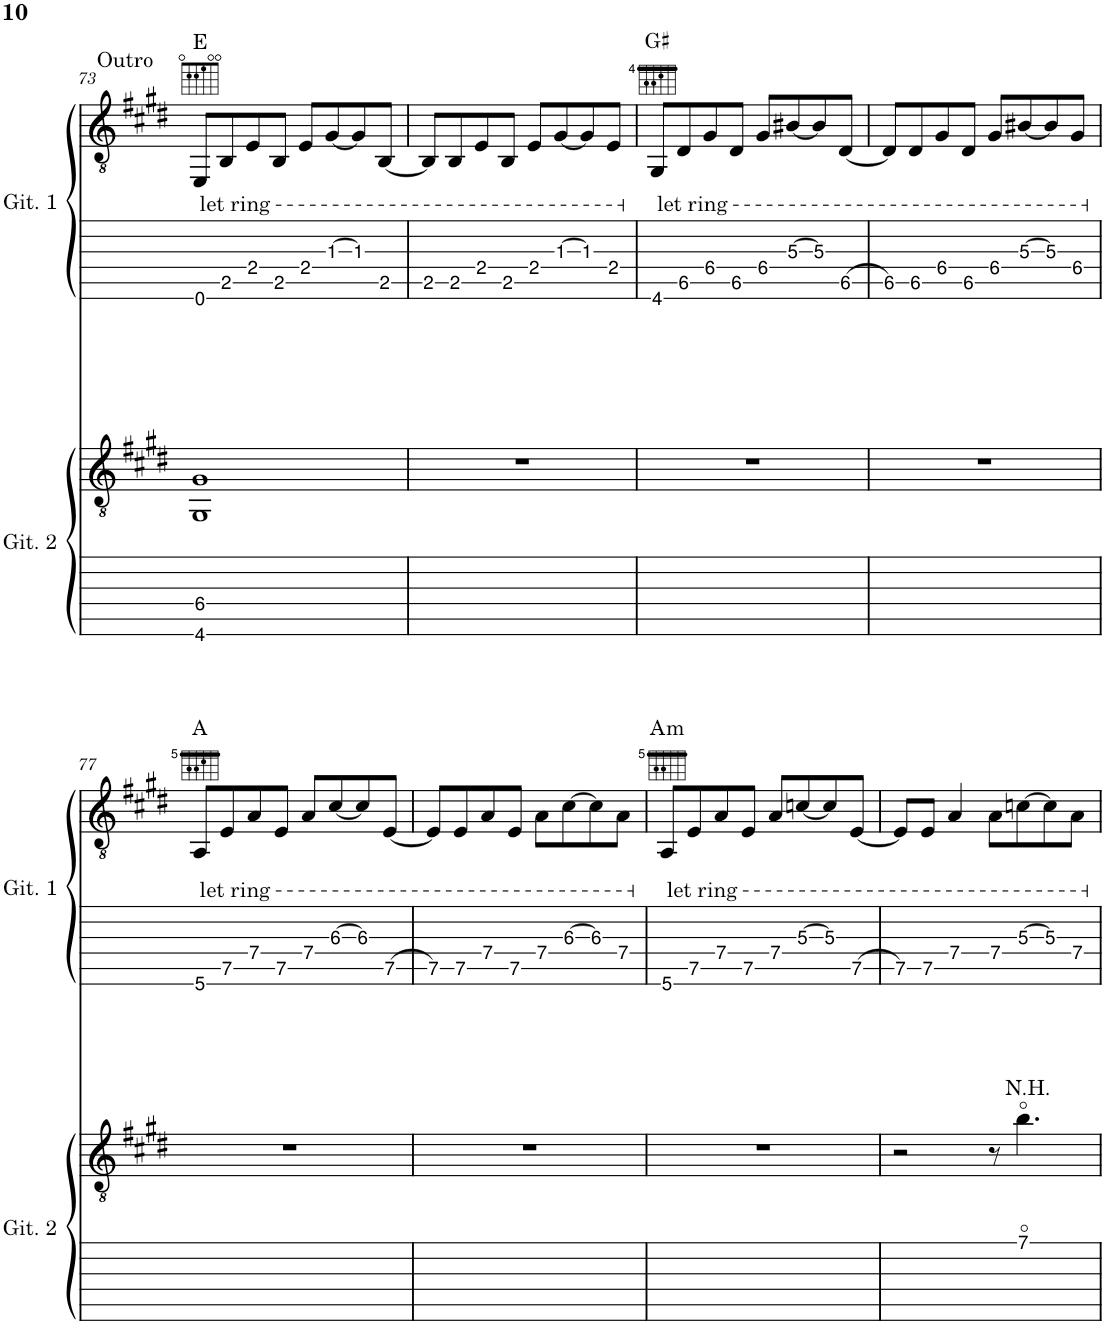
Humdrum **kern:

**kern	**kern	**kern	**kern	**harte
*part2	*part2	*part1	*part1	*part1
*staff4	*staff3	*staff2	*staff1	*
*I"Guitar 2	*	*I"Guitar 1	*	*
*I'Git. 2	*	*I'Git. 1	*	*
!!LO:PB:g=z
*	*clefGv2	*	*clefGv2	*
*k[f#c#g#d#]	*k[f#c#g#d#]	*k[f#c#g#d#]	*k[f#c#g#d#]	*
*M4/4	*M4/4	*M4/4	*M4/4	*
=73	=73	=73	=73	=73
!	!	!	!LO:TX:a:t=Outro	!
!	!	!	!LO:TX:b:t=let ring	!
1GG# 1G#	1GG# 1G#	8EEL	8EE/L	E:maj
.	.	8BBJ	8BB/	.
.	.	8EL	8E/	.
.	.	8BBJ	8BB/J	.
.	.	8EL	8E/L	.
.	.	[8G#J	[8G#/	.
.	.	8G#L]	8G#/]	.
.	.	8BBJ	[8BB/J	.
=74	=74	=74	=74	=74
1r	1r	8BBL	8BB/L]	.
.	.	8BBJ	8BB/	.
.	.	8EL	8E/	.
.	.	8BBJ	8BB/J	.
.	.	8EL	8E/L	.
.	.	[8G#J	[8G#/	.
.	.	8G#L]	8G#/]	.
.	.	8EJ	8E/J	.
=75	=75	=75	=75	=75
!	!	!	!LO:TX:b:t=let ring	!
1r	1r	8GG#L	8GG#/L	G#:maj
.	.	8D#J	8D#/	.
.	.	8G#L	8G#/	.
.	.	8D#J	8D#/J	.
.	.	8G#L	8G#/L	.
.	.	[8B#J	[8B#X/	.
.	.	8B#XL]	8B#/]	.
.	.	[8D#J	[8D#/J	.
=76	=76	=76	=76	=76
1r	1r	8D#L]	8D#/L]	.
.	.	8D#J	8D#/	.
.	.	8G#L	8G#/	.
.	.	8D#J	8D#/J	.
.	.	8G#L	8G#/L	.
.	.	[8B#J	[8B#X/	.
.	.	8B#L]	8B#/]	.
.	.	8G#J	8G#/J	.
!!LO:LB:g=z
=77	=77	=77	=77	=77
!	!	!	!LO:TX:b:t=let ring	!
1r	1r	8AAL	8AA/L	A:maj
.	.	8EJ	8E/	.
.	.	8AL	8A/	.
.	.	8EJ	8E/J	.
.	.	8AL	8A/L	.
.	.	[8c#J	[8c#/	.
.	.	8c#L]	8c#/]	.
.	.	[8EJ	[8E/J	.
=78	=78	=78	=78	=78
1r	1r	8EL]	8E/L]	.
.	.	8EJ	8E/	.
.	.	8AL	8A/	.
.	.	8EJ	8E/J	.
.	.	8AL	8A\L	.
.	.	[8c#J	[8c#\	.
.	.	8c#L]	8c#\]	.
.	.	8AJ	8A\J	.
=79	=79	=79	=79	=79
!	!	!	!LO:TX:b:t=let ring	!LO:H:kt=m
1r	1r	8AAL	8AA/L	A:min
.	.	8EJ	8E/	.
.	.	8AL	8A/	.
.	.	8EJ	8E/J	.
.	.	8AL	8A/L	.
.	.	[8cJ	[8cn/	.
.	.	8cnL]	8c/]	.
.	.	[8EJ	[8E/J	.
=80	=80	=80	=80	=80
2r	2r	8EL]	8E/L]	.
.	.	8EJ	8E/J	.
.	.	4A	4A/	.
8r	8r	8AL	8A\L	.
!	!LO:TX:a:t=N.H.	!	!	!
4.b	4.b\	[8cJ	[8cn\	.
.	.	8cL]	8c\]	.
.	.	8AJ	8A\J	.
=	=	=	=	=
*-	*-	*-	*-	*-
